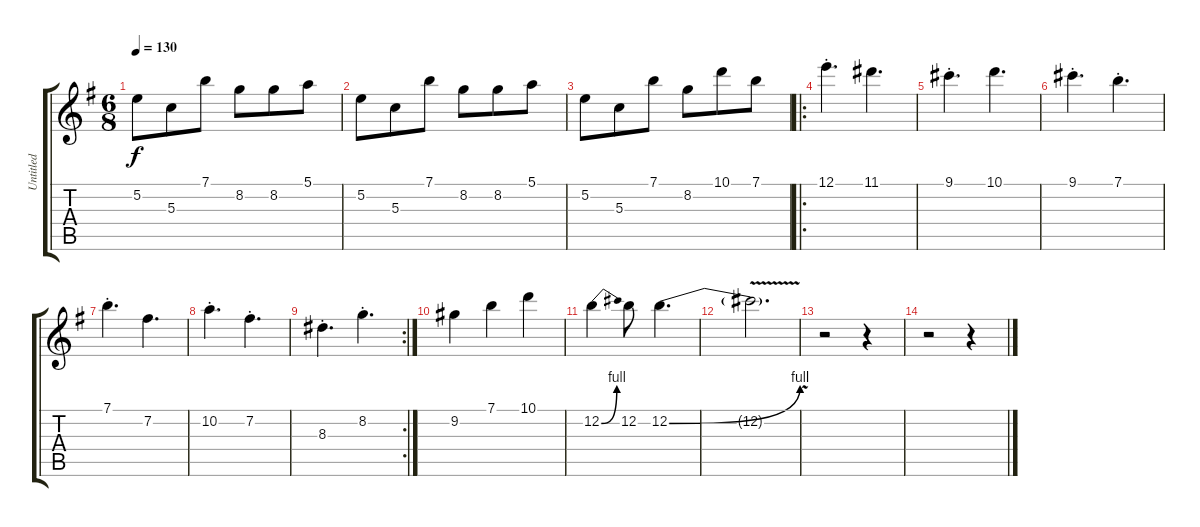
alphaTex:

\track ("Untitled" "Untitled") {instrument overdrivenguitar}
\staff {score tabs}
\tuning (E4 B3 G3 D3 A2 E2) {hide}
\ts (6 8)
\tempo 130
\clef g2
\ks g
5.2.8{dy f} 5.3.8 7.1.8 8.2.8 8.2.8 5.1.8 |
5.2.8 5.3.8 7.1.8 8.2.8 8.2.8 5.1.8 |
5.2.8 5.3.8 7.1.8 8.2.8 10.1.8 7.1.8 |
\ro
12.1{st}.4{d} 11.1.4{d} |
9.1{st}.4{d} 10.1.4{d} |
9.1{st}.4{d} 7.1{st}.4{d} |
7.1{st}.4{d} 7.2.4{d} |
10.2{st}.4{d} 7.2{st}.4{d} |
\rc 2
8.3{st}.4{d} 8.2{st}.4{d} |
9.2.4 7.1.4 10.1.4 |
12.2{be (bend 0 0 60 4)}.4 12.2.8 12.2{be (bend 0 0 60 4)}.4{d} |
12.2{v t}.2{d} |
r.2 r.4 |
r.2 r.4
